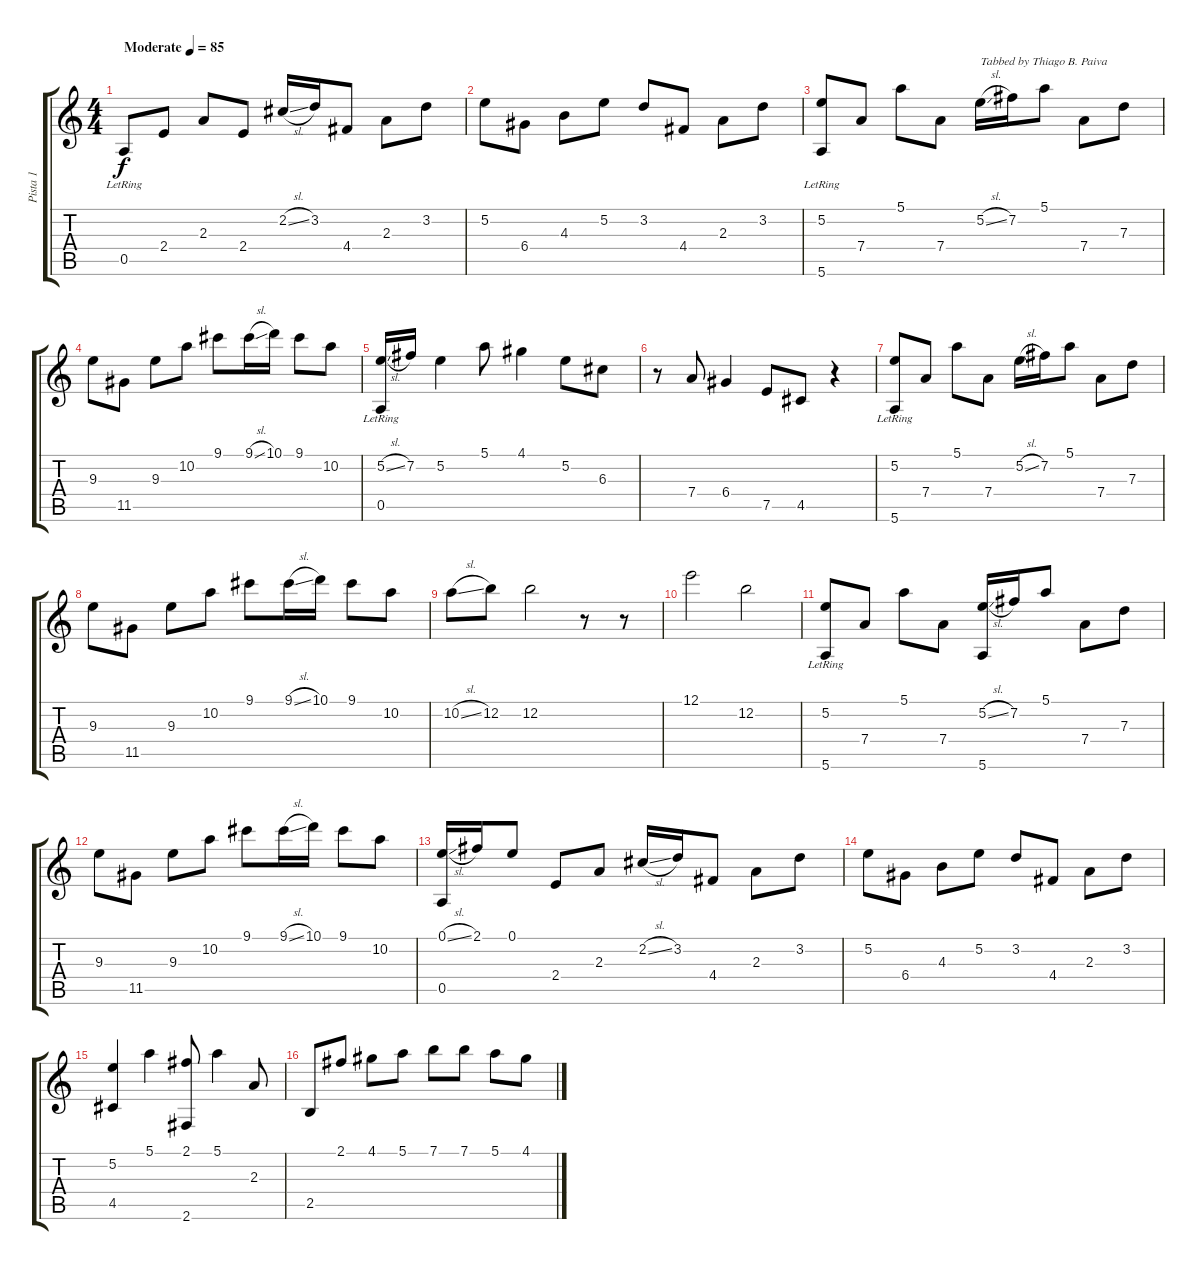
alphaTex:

\track ("Pista 1" "Pista 1") {instrument acousticguitarnylon}
\staff {score tabs}
\tuning (E4 B3 G3 D3 A2 E2) {hide}
\ts (4 4)
\tempo (85 "Moderate")
\clef g2
\ks c
0.5{lr}.8{dy f instrument acousticguitarnylon} 2.4.8 2.3.8 2.4.8 2.2{sl}.16 3.2.16 4.4.8 2.3.8 3.2.8 |
5.2.8 6.4.8 4.3.8 5.2.8 3.2.8 4.4.8 2.3.8 3.2.8 |
(5.2{lr} 5.6).8 7.4.8 5.1.8 7.4.8 5.2{sl}.16{txt "Tabbed by Thiago B. Paiva"} 7.2.16 5.1.8 7.4.8 7.3.8 |
9.3.8 11.5.8 9.3.8 10.2.8 9.1.8 9.1{sl}.16 10.1.16 9.1.8 10.2.8 |
(5.2{sl lr} 0.5).16 7.2.16 5.2.4 5.1.8 4.1.4 5.2.8 6.3.8 |
r.8 7.4.8 6.4.4 7.5.8 4.5.8 r.4 |
(5.2{lr} 5.6).8 7.4.8 5.1.8 7.4.8 5.2{sl}.16 7.2.16 5.1.8 7.4.8 7.3.8 |
9.3.8 11.5.8 9.3.8 10.2.8 9.1.8 9.1{sl}.16 10.1.16 9.1.8 10.2.8 |
10.2{sl}.8 12.2.8 12.2.2 r.8 r.8 |
12.1.2 12.2.2 |
(5.2{lr} 5.6).8 7.4.8 5.1.8 7.4.8 (5.2{sl} 5.6).16 7.2.16 5.1.8 7.4.8 7.3.8 |
9.3.8 11.5.8 9.3.8 10.2.8 9.1.8 9.1{sl}.16 10.1.16 9.1.8 10.2.8 |
(0.1{sl} 0.5).16 2.1.16 0.1.8 2.4.8 2.3.8 2.2{sl}.16 3.2.16 4.4.8 2.3.8 3.2.8 |
5.2.8 6.4.8 4.3.8 5.2.8 3.2.8 4.4.8 2.3.8 3.2.8 |
(5.2 4.5).4 5.1.4 (2.1 2.6).8 5.1.4 2.3.8 |
2.5.8 2.1.8 4.1.8 5.1.8 7.1.8 7.1.8 5.1.8 4.1.8
